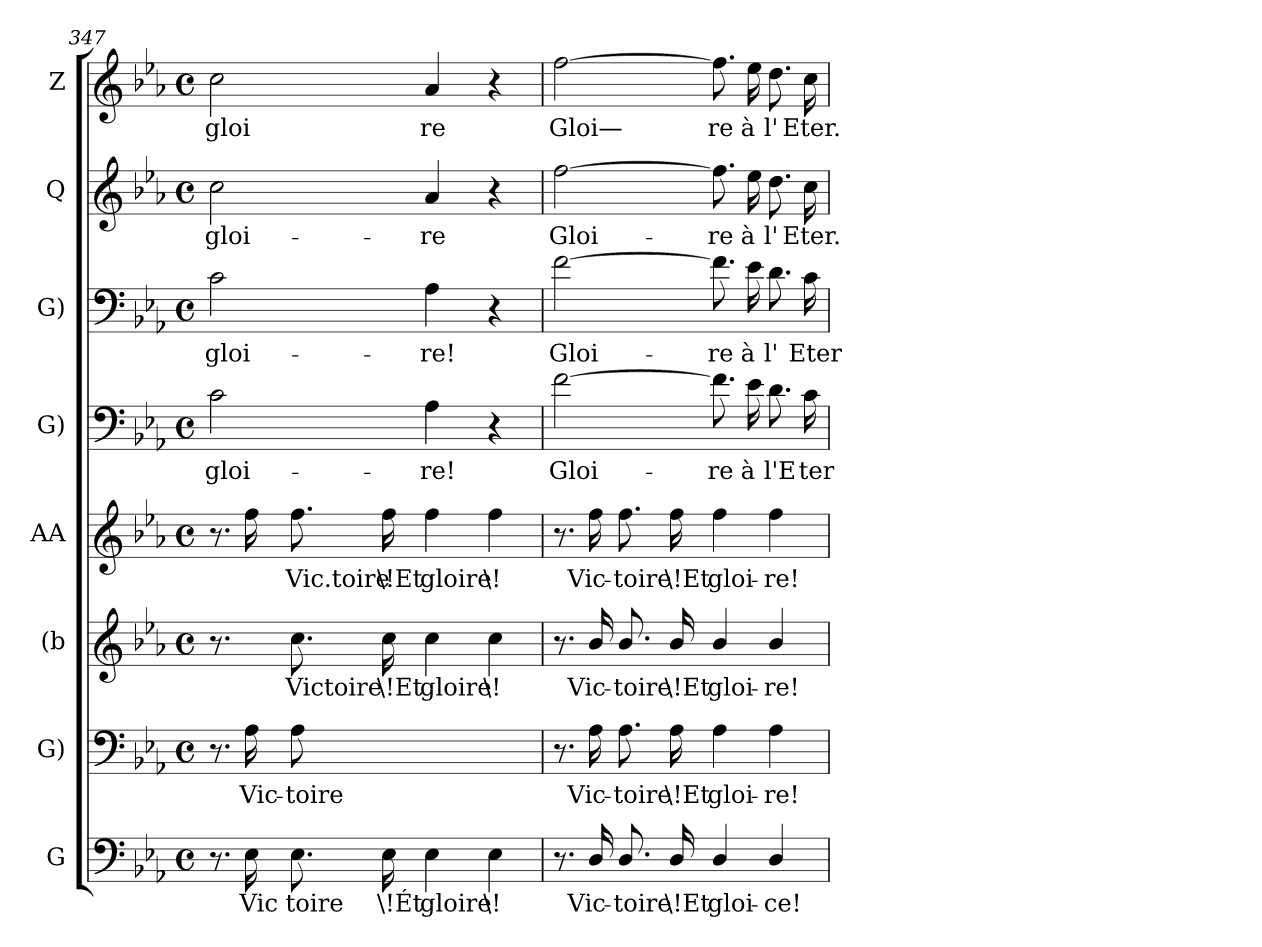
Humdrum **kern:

**kern	**text	**kern	**text	**kern	**text	**kern	**text	**kern	**text	**kern	**text	**kern	**text	**kern	**text
*part8	*part8	*part7	*part7	*part6	*part6	*part5	*part5	*part4	*part4	*part3	*part3	*part2	*part2	*part1	*part1
*staff8	*staff8	*staff7	*staff7	*staff6	*staff6	*staff5	*staff5	*staff4	*staff4	*staff3	*staff3	*staff2	*staff2	*staff1	*staff1
*I"G	*	*I"G)	*	*I"(b	*	*I"AA	*	*I"G)	*	*I"G)	*	*I"Q	*	*I"Z	*
*clefF4	*	*clefF4	*	*clefG2	*	*clefG2	*	*clefF4	*	*clefF4	*	*clefG2	*	*clefG2	*
*k[b-e-a-]	*	*k[b-e-a-]	*	*k[b-e-a-]	*	*k[b-e-a-]	*	*k[b-e-a-]	*	*k[b-e-a-]	*	*k[b-e-a-]	*	*k[b-e-a-]	*
*M4/4	*	*M4/4	*	*M4/4	*	*M4/4	*	*M4/4	*	*M4/4	*	*M4/4	*	*M4/4	*
*met(c)	*	*met(c)	*	*met(c)	*	*met(c)	*	*met(c)	*	*met(c)	*	*met(c)	*	*met(c)	*
=347	=347	=347	=347	=347	=347	=347	=347	=347	=347	=347	=347	=347	=347	=347	=347
8.r	.	8.r	.	8.r	.	8.r	.	2ci\	gloi-	2ci\	gloi-	2cci\	gloi-	2cci\	gloi
16E-i\	Vic	16A-i\	Vic-	16ryy	.	16ffi\	.	.	.	.	.	.	.	.	.
8.E-i\	toire	8A-i\	toire	8.cci\	Victoire	8.ffi\	Vic.toire	.	.	.	.	.	.	.	.
.	.	2ryy	.	.	.	.	.	.	.	.	.	.	.	.	.
16E-i\	\!Ét	.	.	16cci\	\!Et	16ffi\	\!Et	.	.	.	.	.	.	.	.
4E-i\	gloire	.	.	4cci\	gloire	4ffi\	gloire	4A-i\	re!	4A-i\	re!	4a-i/	re	4a-i/	re
4E-i\	\!	.	.	4cci\	\!	4ffi\	\!	4r	.	4r	.	4r	.	4r	.
.	.	8ryy	.	.	.	.	.	.	.	.	.	.	.	.	.
=348	=348	=348	=348	=348	=348	=348	=348	=348	=348	=348	=348	=348	=348	=348	=348
8.r	.	8.r	.	8.r	.	8.r	.	[2fi\	Gloi-	[2fi\	Gloi-	[2ffi\	Gloi-	[2ffi\	Gloi—
16Di/	Vic-	16A-i\	Vic-	16b-i/	Vic-	16ffi\	Vic-	.	.	.	.	.	.	.	.
8.Di/	toire	8.A-i\	toire	8.b-i/	toire	8.ffi\	toire	.	.	.	.	.	.	.	.
16Di/	\!Et	16A-i\	\!Et	16b-i/	\!Et	16ffi\	\!Et	.	.	.	.	.	.	.	.
4Di/	gloi-	4A-i\	gloi-	4b-i/	gloi-	4ffi\	gloi-	8.fi\]	re	8.fi\]	re	8.ffi\]	re	8.ffi\]	re
.	.	.	.	.	.	.	.	16e-i\	à	16e-i\	à	16ee-i\	à	16ee-i\	à
4Di/	ce!	4A-i\	re!	4b-i/	re!	4ffi\	re!	8.di\	l'E	8.di\	l'	8.ddi\	l'	8.ddi\	l'
.	.	.	.	.	.	.	.	16ci\	ter	16ci\	Eter	16cci\	Eter.	16cci\	Eter.
=	=	=	=	=	=	=	=	=	=	=	=	=	=	=	=
*-	*-	*-	*-	*-	*-	*-	*-	*-	*-	*-	*-	*-	*-	*-	*-
